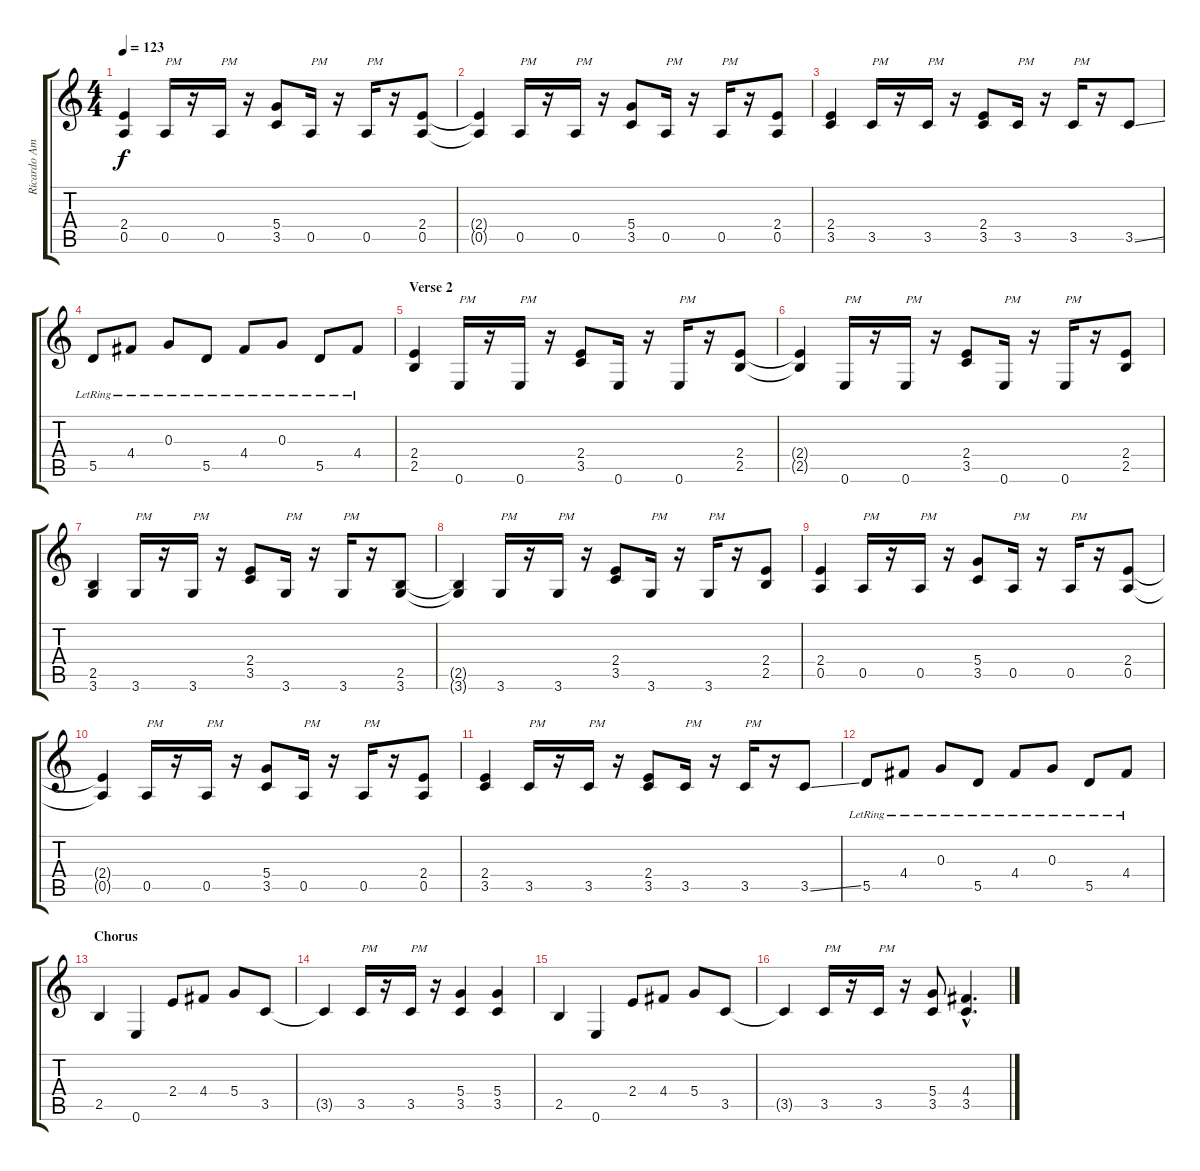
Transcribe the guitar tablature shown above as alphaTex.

\track ("Ricardo Amorim (Electric Guitar 1)" "Ricardo Am") {instrument distortionguitar}
\staff {score tabs}
\tuning (E4 B3 G3 D3 A2 E2) {hide}
\ts (4 4)
\tempo 123
\clef g2
\ks c
(2.4 0.5).4{dy f} 0.5.16{txt "PM"} r.16 0.5.16{txt "PM"} r.16 (5.4 3.5).8 0.5.16{txt "PM"} r.16 0.5.16{txt "PM"} r.16 (2.4 0.5).8 |
(2.4{t} 0.5{t}).4 0.5.16{txt "PM"} r.16 0.5.16{txt "PM"} r.16 (5.4 3.5).8 0.5.16{txt "PM"} r.16 0.5.16{txt "PM"} r.16 (2.4 0.5).8 |
(2.4 3.5).4 3.5.16{txt "PM"} r.16 3.5.16{txt "PM"} r.16 (2.4 3.5).8 3.5.16{txt "PM"} r.16 3.5.16{txt "PM"} r.16 3.5{ss}.8 |
5.5{lr}.8 4.4{lr}.8 0.3{lr}.8 5.5{lr}.8 4.4{lr}.8 0.3{lr}.8 5.5{lr}.8 4.4{lr}.8 |
\section ("" "Verse 2")
(2.4 2.5).4 0.6.16{txt "PM"} r.16 0.6.16{txt "PM"} r.16 (2.4 3.5).8 0.6.16{txt ""} r.16 0.6.16{txt "PM"} r.16 (2.4 2.5).8 |
(2.4{t} 2.5{t}).4 0.6.16{txt "PM"} r.16 0.6.16{txt "PM"} r.16 (2.4 3.5).8 0.6.16{txt "PM"} r.16 0.6.16{txt "PM"} r.16 (2.4 2.5).8 |
(2.5 3.6).4 3.6.16{txt "PM"} r.16 3.6.16{txt "PM"} r.16 (2.4 3.5).8 3.6.16{txt "PM"} r.16 3.6.16{txt "PM"} r.16 (2.5 3.6).8 |
(2.5{t} 3.6{t}).4 3.6.16{txt "PM"} r.16 3.6.16{txt "PM"} r.16 (2.4 3.5).8 3.6.16{txt "PM"} r.16 3.6.16{txt "PM"} r.16 (2.4 2.5).8 |
(2.4 0.5).4 0.5.16{txt "PM"} r.16 0.5.16{txt "PM"} r.16 (5.4 3.5).8 0.5.16{txt "PM"} r.16 0.5.16{txt "PM"} r.16 (2.4 0.5).8 |
(2.4{t} 0.5{t}).4 0.5.16{txt "PM"} r.16 0.5.16{txt "PM"} r.16 (5.4 3.5).8 0.5.16{txt "PM"} r.16 0.5.16{txt "PM"} r.16 (2.4 0.5).8 |
(2.4 3.5).4 3.5.16{txt "PM"} r.16 3.5.16{txt "PM"} r.16 (2.4 3.5).8 3.5.16{txt "PM"} r.16 3.5.16{txt "PM"} r.16 3.5{ss}.8 |
5.5{lr}.8 4.4{lr}.8 0.3{lr}.8 5.5{lr}.8 4.4{lr}.8 0.3{lr}.8 5.5{lr}.8 4.4{lr}.8 |
\section ("" "Chorus")
2.5.4 0.6.4 2.4.8 4.4.8 5.4.8 3.5.8 |
3.5{t}.4 3.5.16{txt "PM"} r.16 3.5.16{txt "PM"} r.16 (5.4 3.5).4 (5.4 3.5).4 |
2.5.4 0.6.4 2.4.8 4.4.8 5.4.8 3.5.8 |
3.5{t}.4 3.5.16{txt "PM"} r.16 3.5.16{txt "PM"} r.16 (5.4 3.5).8 (4.4{hac} 3.5{ss hac}).4{d}
